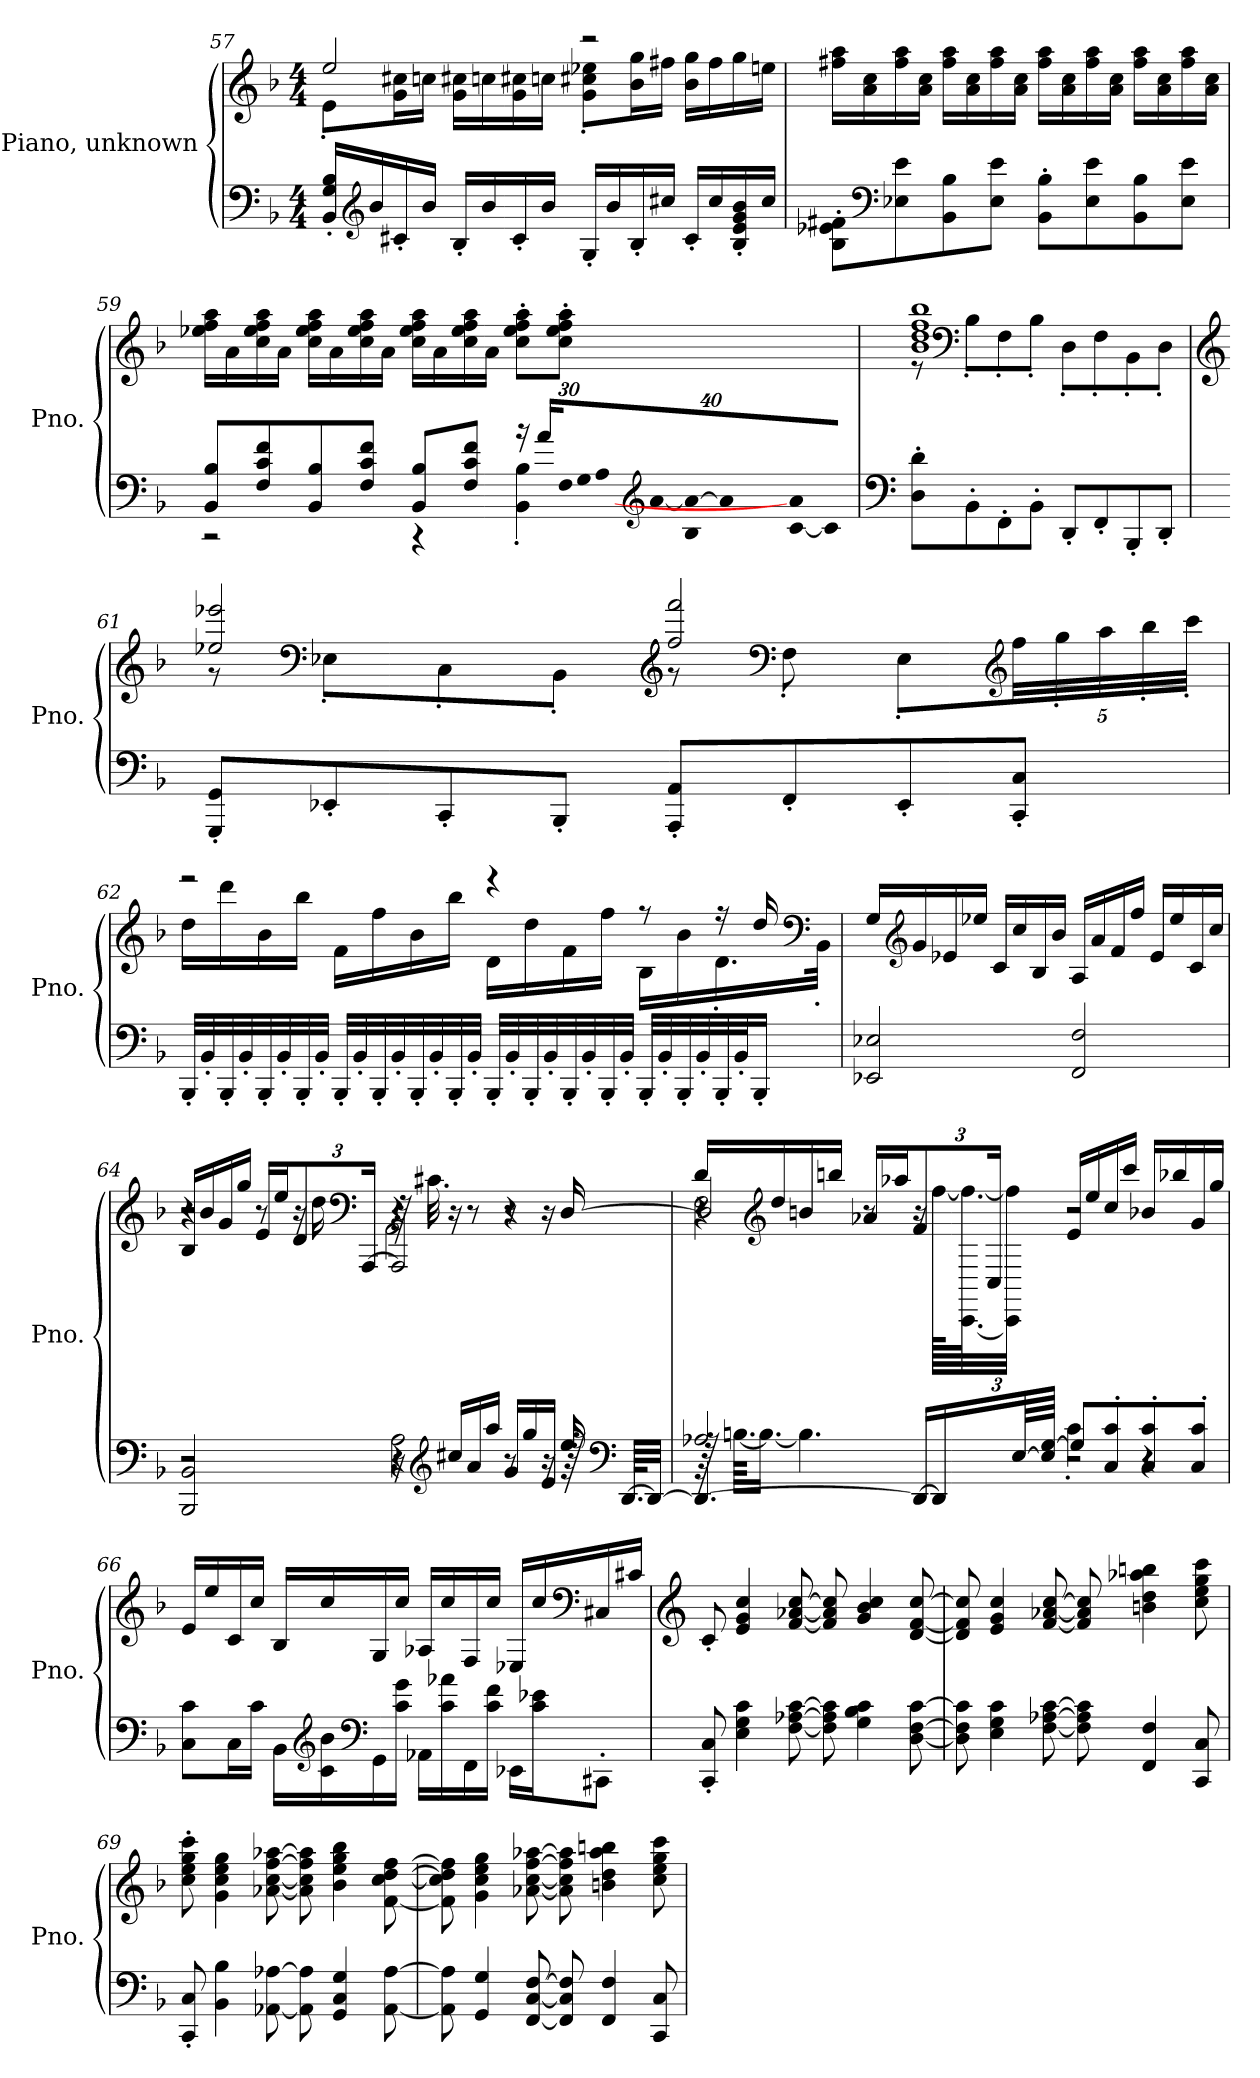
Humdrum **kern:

**kern	**kern
*part1	*part1
*staff2	*staff1
*I"Piano, unknown	*
*I'Pno.	*
!!LO:LB:g=z
*clefF4	*clefG2
*k[b-]	*k[b-]
*M4/4	*M4/4
=57	=57
*	*^
16BB-/' 16G/' 16B-/'LL	2ee/	8e'\L
*clefG2	*	*
16b-/	.	.
16c#X'/	.	16g\ 16cc#X\L
16b-/JJ	.	16ccn\JJ
16B-'/LL	.	16g\ 16cc#X\LL
16b-/	.	16ccn\
16c#'/	.	16g\ 16cc#X\
16b-/JJ	.	16ccn\JJ
16G'/LL	2r	8g\' 8cc#X\' 8ee-X\'L
16b-/	.	.
16B-'/	.	16b-\ 16gg\L
16cc#X/JJ	.	16ff#X\JJ
16c#'/LL	.	16b-\ 16gg\LL
16cc#/	.	16ff#\
16B-/' 16e/' 16g/' 16b-/'	.	16gg\
16cc#/JJ	.	16een\JJ
*	*v	*v
=58	=58
8B-\' 8e-X\' 8f#X\'L	16ff#X\ 16aa\LL
.	16a\ 16cc\
*clefF4	*
8E-X\ 8e-\	16ff#\ 16aa\
.	16a\ 16cc\JJ
8BB-\ 8B-\	16ff#\ 16aa\LL
.	16a\ 16cc\
8E-\ 8e-\J	16ff#\ 16aa\
.	16a\ 16cc\JJ
8BB-\' 8B-\'L	16ff#\ 16aa\LL
.	16a\ 16cc\
8E-\ 8e-\	16ff#\ 16aa\
.	16a\ 16cc\JJ
8BB-\ 8B-\	16ff#\ 16aa\LL
.	16a\ 16cc\
8E-\ 8e-\J	16ff#\ 16aa\
.	16a\ 16cc\JJ
!!LO:PB:g=z
=59	=59
*^	*
8BB-/ 8B-/L	2r	16ee-X\ 16ff\ 16aa\LL
.	.	16a\
8F/ 8c/ 8f/	.	16cc\ 16ee-\ 16ff\ 16aa\
.	.	16a\JJ
8BB-/ 8B-/	.	16cc\ 16ee-\ 16ff\ 16aa\LL
.	.	16a\
8F/ 8c/ 8f/J	.	16cc\ 16ee-\ 16ff\ 16aa\
.	.	16a\JJ
8BB-/ 8B-/L	4r	16cc\ 16ee-\ 16ff\ 16aa\LL
.	.	16a\
8F/ 8c/ 8f/J	.	16cc\ 16ee-\ 16ff\ 16aa\
.	.	16a\JJ
16r	4BB-\' 4B-\'	8cc\' 8ee-\' 8ff\' 8aa\'L
16a/LL	.	.
*Xbrackettup	*	*
!LO:N:vis=64	!	!
960%17F/KL	.	8cc\' 8ee-\' 8ff\' 8aa\'J
!LO:N:vis=32	!	!
640%23G/	.	.
!LO:N:vis=256	!	!
1920%17A/LL	.	.
*clefG2	*	*
!LO:N:vis=256	!	!
[1920%17a/J	.	.
!LO:N:vis=64	!	!
960%17B-/ 960%17a/_	.	.
!LO:N:vis=64	!	!
960%17a/_	.	.
1920ryy	.	.
!LO:N:vis=256	!	!
[1920%17c/ 1920%17a/]L	.	.
!LO:N:vis=256	!	!
1920%17c/JJJJJ]	.	.
*v	*v	*
=60	=60
*clefF4	*
*	*^
8D\' 8d\'L	1b- 1dd 1ff 1bb-	8r
*	*clefF4	*
8BB-'\	.	8B-'\L
8FF'\	.	8F'\
8BB-'\J	.	8B-'\J
8DD'/L	.	8D'\L
8FF'/	.	8F'\
8BBB-'/	.	8BB-'\
8DD'/J	.	8D'\J
!!LO:LB:g=z	!!
=61	=61	=61
*	*clefG2	*
8GGG/' 8GG/'L	2ee-X/ 2eee-X/	8r
*	*clefF4	*
8EE-X'/	.	8E-X'\L
8CC'/	.	8C'\
8BBB-'/J	.	8BB-'\J
*	*clefG2	*
8AAA/' 8AA/'L	2ff/ 2fff/	8r
*	*clefF4	*
8FF'/	.	8F'\
8EE-'/	.	8E-'\L
*	*clefG2	*
*	*	*Xbrackettup
8CC/' 8C/'J	.	40ff\LL
.	.	40gg'\
.	.	40aa\
.	.	40bb-'\
.	.	40ccc'\JJJ
!!LO:LB:g=z	!!
=62	=62	=62
32BBB-'/LLL	2r	16dd\LL
32BB-'/	.	.
32BBB-'/	.	16ddd\
32BB-'/	.	.
32BBB-'/	.	16b-\
32BB-'/	.	.
32BBB-'/	.	16bb-\JJ
32BB-'/JJJ	.	.
32BBB-'/LLL	.	16f\LL
32BB-'/	.	.
32BBB-'/	.	16ff\
32BB-'/	.	.
32BBB-'/	.	16b-\
32BB-'/	.	.
32BBB-'/	.	16bb-\JJ
32BB-'/JJJ	.	.
32BBB-'/LLL	4r	16d\LL
32BB-'/	.	.
32BBB-'/	.	16dd\
32BB-'/	.	.
32BBB-'/	.	16f\
32BB-'/	.	.
32BBB-'/	.	16ff\JJ
32BB-'/JJJ	.	.
32BBB-'/LLL	8r	16B-\LL
32BB-'/	.	.
32BBB-'/	.	16b-\
32BB-'/	.	.
32BBB-'/	16r	16.d'\
32BB-'/J	.	.
16BBB-'/JJ	16dd/	.
*	*clefF4	*
.	.	32BB-'\JJk
*	*v	*v
!!LO:LB:g=z
=63	=63
2EE-X/ 2E-X/	16G/LL
*	*clefG2
.	16g/
.	16e-X/
.	16ee-X/JJ
.	16c/LL
.	16cc/
.	16B-/
.	16b-/JJ
2FF/ 2F/	16A/LL
.	16a/
.	16f/
.	16ff/JJ
.	16e-/LL
.	16ee-/
.	16c/
.	16cc/JJ
!!LO:LB:g=z
=64	=64
*^	*^
*	*^	*	*^
*	*	*	*	*	*^
2r	2r	2BBB-/ 2BB-/	16B-/LL	4r	2r	2r
.	.	.	16b-/	.	.	.
.	.	.	16g/	.	.	.
.	.	.	16gg/JJ	.	.	.
.	.	.	16e/LL	8r	.	.
.	.	.	16ee/J	.	.	.
.	.	.	12d/	16r	.	.
.	.	.	.	16dd\	.	.
*	*	*	*clefF4	*	*	*
.	.	.	[24AAA/Jk	.	.	.
4r	2A\	16r	2AAA/]	64r	4r	2AA\
.	.	.	.	32.c#X\	.	.
*clefG2	*	*	*	*	*	*
.	.	16cc#X/LL	.	16r	.	.
.	.	16a/	.	8r	.	.
.	.	16aa/JJ	.	.	.	.
8r	.	16g/LL	.	4r	8r	.
.	.	16gg/	.	.	.	.
16r	.	16e/JJ	.	.	16r	.
16ee/	.	128r	.	.	[16D/	.
*clefF4	*	*	*	*	*	*
.	.	[64.DD/KLLL	.	.	.	.
.	.	32DD/JJJ_	.	.	.	.
!!LO:LB:g=z	!!	!!	!!
=65	=65	=65	=65	=65	=65	=65
2A-X/	128r	4.DD/_	16d/LL	4r	2D/]	2F\
.	[64.Bn\KKLL	.	.	.	.	.
.	16.B\JJ_	.	.	.	.	.
*	*	*	*clefG2	*	*	*
.	.	.	16dd/	.	.	.
.	4.B\]	.	16bn/	.	.	.
.	.	.	16bbn/JJ	.	.	.
.	.	.	16a-X/LL	8r	.	.
.	.	.	16aa-X/J	.	.	.
.	.	16DD/LL_	12f/	16r	.	.
.	.	24DD/]	.	[128ff\KLLLL	.	.
.	.	.	.	[64.CC\ 64.ff\_J	.	.
.	.	.	24C/Jk	.	.	.
.	.	.	.	32CC\] 32ff\]JJJ	.	.
.	.	[96E/LL	.	.	.	.
.	.	96E/] [96G/JJJJ	.	.	.	.
2r	4c'\	8G/L]	16e/LL	2r	2r	2r
.	.	.	16ee/	.	.	.
.	.	8C/' 8c/'	16cc/	.	.	.
.	.	.	16ccc/JJ	.	.	.
.	4r	8C/' 8c/'	16b-X/LL	.	.	.
.	.	.	16bb-X/	.	.	.
.	.	8C/' 8c/'J	16g/	.	.	.
.	.	.	16gg/JJ	.	.	.
*v	*v	*v	*	*	*	*
*	*v	*v	*v	*v
!!LO:PB:g=z
=66	=66
8C\ 8c\L	16e/LL
.	16ee/
16C\L	16c/
16c\JJ	16cc/JJ
16BB-\LL	16B-/LL
*clefG2	*
16c\ 16b-\	16cc/
*clefF4	*
16GG\	16G/
16c\ 16g\JJ	16cc/JJ
16AA-X\LL	16A-X/LL
16c\ 16a-X\	16cc/
16FF\	16F/
16c\ 16f\JJ	16cc/JJ
16EE-X\LL	16E-X/LL
16c\ 16e-X\J	16cc/
*	*clefF4
8CC#X'\J	16C#X/
.	16c#X/JJ
=67	=67
*	*clefG2
8CC/' 8C/'	8c'/
4E\ 4G\ 4c\	4e/ 4g/ 4cc/
[8F\ [8A-X\ [8c\	[8f/ [8a-X/ [8cc/
8F\] 8A-\] 8c\]	8f/] 8a-/] 8cc/]
4G\ 4B-\ 4c\	4g/ 4b-/ 4cc/
[8D\ [8F\ [8c\	[8d/ [8f/ [8cc/
!!LO:LB:g=z
=68	=68
8D\] 8F\] 8c\]	8d/] 8f/] 8cc/]
4E\ 4G\ 4c\	4e/ 4g/ 4cc/
[8F\ [8A-X\ [8c\	[8f/ [8a-X/ [8cc/
8F\] 8A-\] 8c\]	8f/] 8a-/] 8cc/]
4FF/ 4F/	4bn\ 4dd\ 4aa-X\ 4bbn\
8CC/ 8C/	8cc\ 8ee\ 8gg\ 8ccc\
=69	=69
8CC/' 8C/'	8cc\' 8ee\' 8gg\' 8ccc\'
4BB-\ 4B-\	4g\ 4cc\ 4ee\ 4gg\
[8AA-X\ [8A-X\	[8a-X\ [8cc\ [8ff\ [8aa-X\
8AA-\] 8A-\]	8a-\] 8cc\] 8ff\] 8aa-\]
4GG/ 4C/ 4G/	4b-\ 4ee\ 4gg\ 4bb-\
[8AA-\ [8A-\	[8f\ [8cc\ [8dd\ [8ff\
=70	=70
8AA-\] 8A-\]	8f\] 8cc\] 8dd\] 8ff\]
4GG/ 4G/	4g\ 4cc\ 4ee\ 4gg\
[8FF/ [8C/ [8F/	[8a-X\ [8cc\ [8ff\ [8aa-X\
8FF/] 8C/] 8F/]	8a-\] 8cc\] 8ff\] 8aa-\]
4FF/ 4F/	4bn\ 4dd\ 4aa-\ 4bbn\
8CC/ 8C/	8cc\ 8ee\ 8gg\ 8ccc\
=	=
*-	*-
